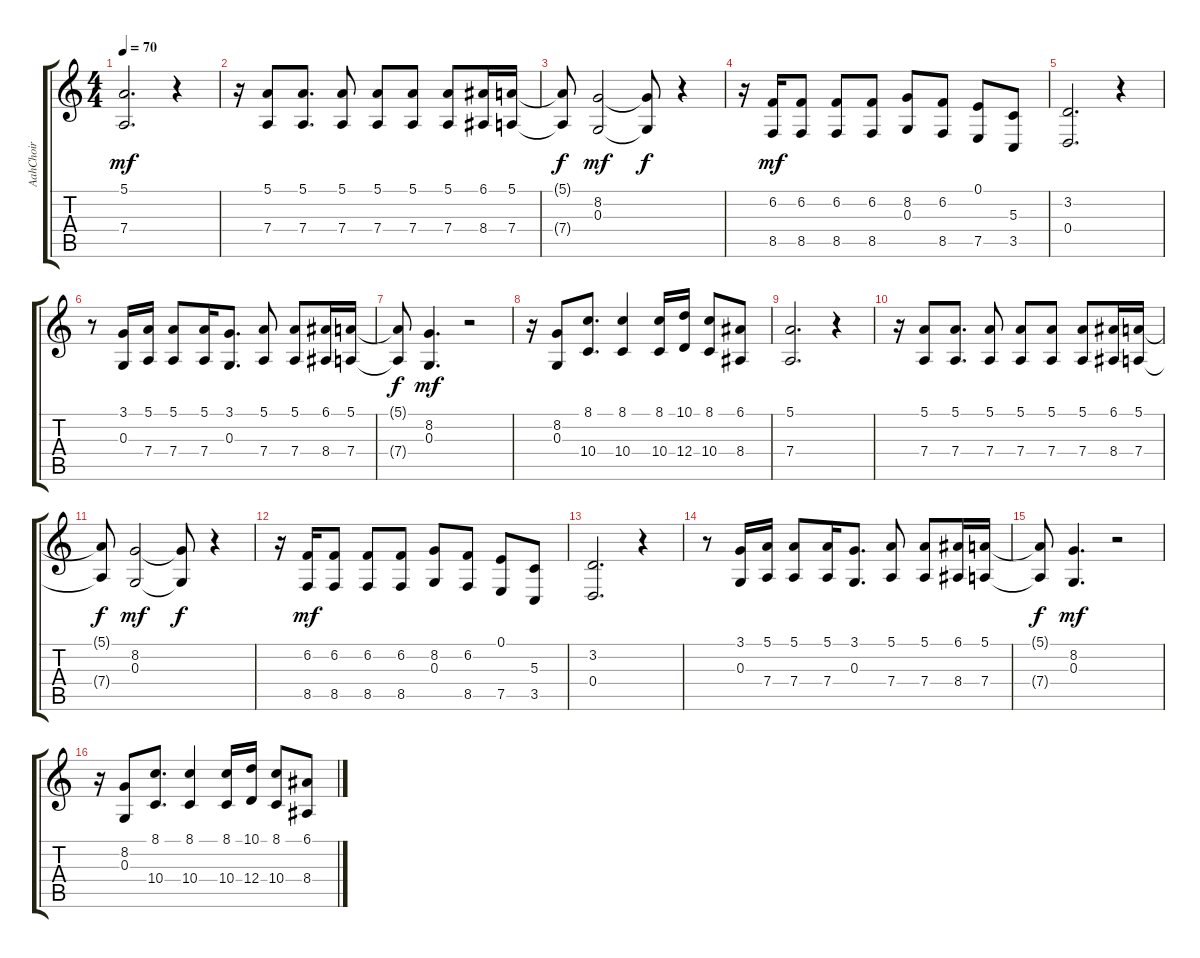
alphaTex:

\track ("AahChoir" "AahChoir") {instrument choiraahs}
\staff {score tabs}
\tuning (E4 B3 G3 D3 A2 E2) {hide}
\ts (4 4)
\tempo 70
\clef g2
\ks c
(5.1 7.4).2{d dy mf} r.4 |
r.16 (5.1 7.4).8 (5.1 7.4).8{d} (5.1 7.4).8 (5.1 7.4).8 (5.1 7.4).8 (5.1 7.4).8 (6.1 8.4).16 (5.1 7.4).16 |
(5.1{t} 7.4{t}).8{dy f} (8.2 0.3).2{dy mf} (8.2{t} 0.3{t}).8{dy f} r.4 |
r.16 (6.2 8.5).16{dy mf} (6.2 8.5).8 (6.2 8.5).8 (6.2 8.5).8 (8.2 0.3).8 (6.2 8.5).8 (0.1 7.5).8 (5.3 3.5).8 |
(3.2 0.4).2{d} r.4 |
r.8 (3.1 0.3).16 (5.1 7.4).16 (5.1 7.4).8 (5.1 7.4).16 (3.1 0.3).8{d} (5.1 7.4).8 (5.1 7.4).8 (6.1 8.4).16 (5.1 7.4).16 |
(5.1{t} 7.4{t}).8{dy f} (8.2 0.3).4{d dy mf} r.2 |
r.16 (8.2 0.3).8 (8.1 10.4).8{d} (8.1 10.4).4 (8.1 10.4).16 (10.1 12.4).16 (8.1 10.4).8 (6.1 8.4).8 |
(5.1 7.4).2{d} r.4 |
r.16 (5.1 7.4).8 (5.1 7.4).8{d} (5.1 7.4).8 (5.1 7.4).8 (5.1 7.4).8 (5.1 7.4).8 (6.1 8.4).16 (5.1 7.4).16 |
(5.1{t} 7.4{t}).8{dy f} (8.2 0.3).2{dy mf} (8.2{t} 0.3{t}).8{dy f} r.4 |
r.16 (6.2 8.5).16{dy mf} (6.2 8.5).8 (6.2 8.5).8 (6.2 8.5).8 (8.2 0.3).8 (6.2 8.5).8 (0.1 7.5).8 (5.3 3.5).8 |
(3.2 0.4).2{d} r.4 |
r.8 (3.1 0.3).16 (5.1 7.4).16 (5.1 7.4).8 (5.1 7.4).16 (3.1 0.3).8{d} (5.1 7.4).8 (5.1 7.4).8 (6.1 8.4).16 (5.1 7.4).16 |
(5.1{t} 7.4{t}).8{dy f} (8.2 0.3).4{d dy mf} r.2 |
r.16 (8.2 0.3).8 (8.1 10.4).8{d} (8.1 10.4).4 (8.1 10.4).16 (10.1 12.4).16 (8.1 10.4).8 (6.1 8.4).8
